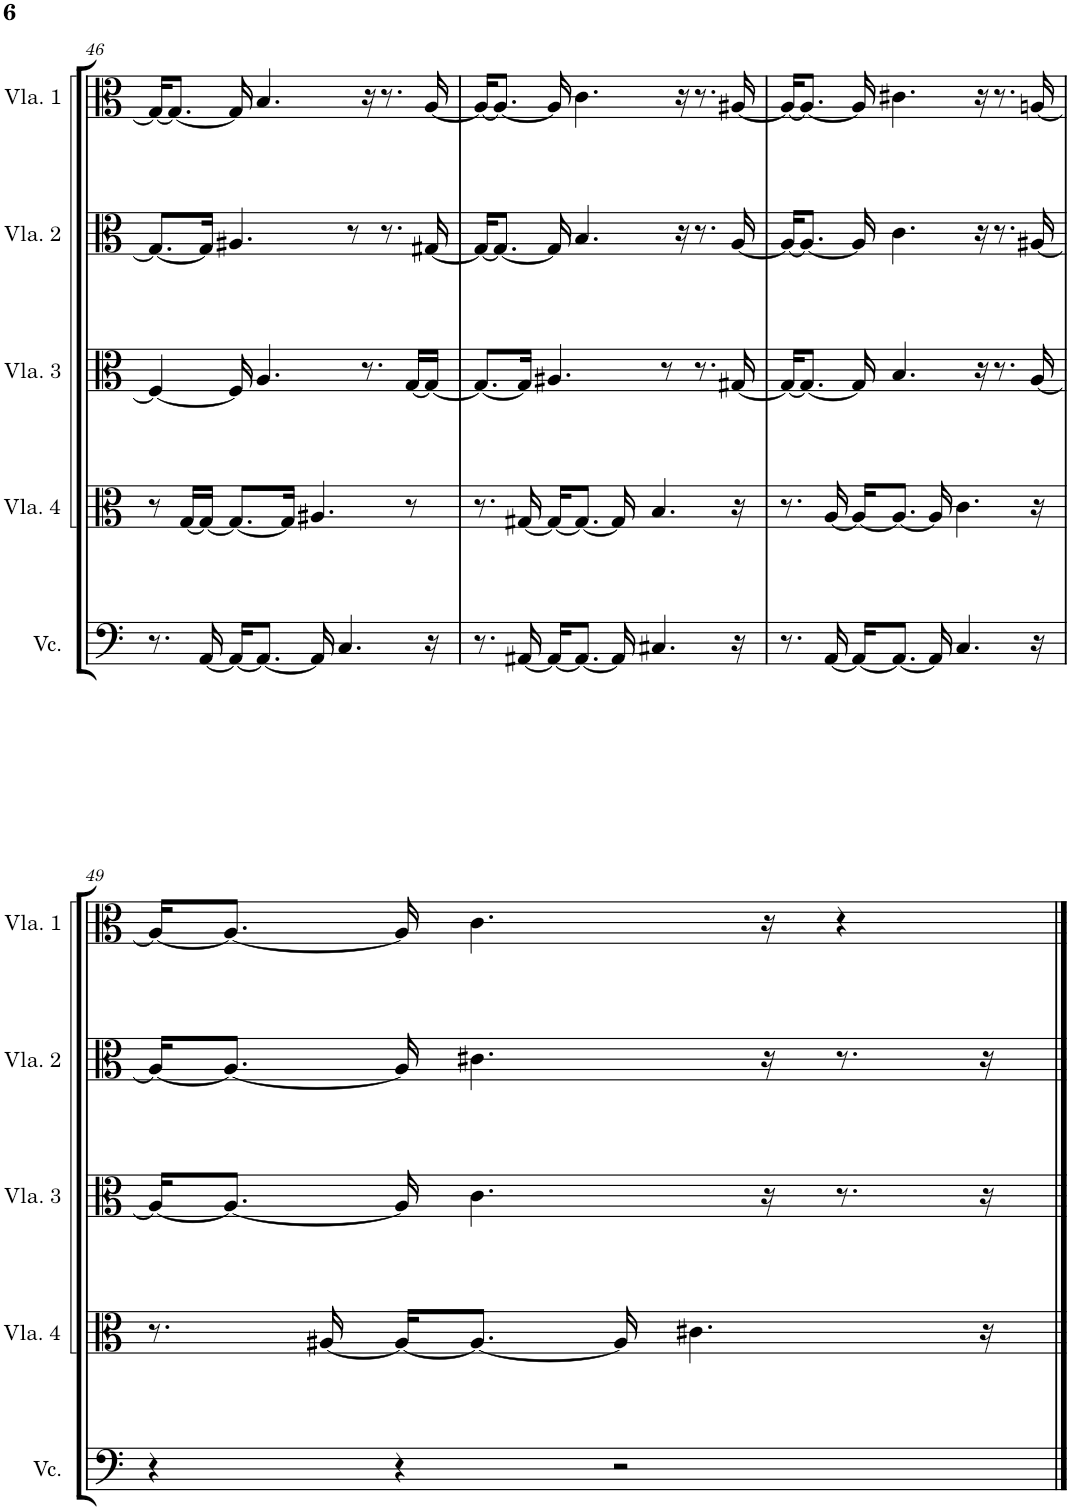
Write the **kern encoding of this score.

**kern	**kern	**kern	**kern	**kern
*part5	*part4	*part3	*part2	*part1
*staff5	*staff4	*staff3	*staff2	*staff1
*I"Violoncelo	*I"Viola 4	*I"Viola 3	*I"Viola 2	*I"Viola 1
*I'Vc.	*I'Vla. 4	*I'Vla. 3	*I'Vla. 2	*I'Vla. 1
!!LO:PB:g=z
*clefF4	*clefC3	*clefC3	*clefC3	*clefC3
*k[]	*k[]	*k[]	*k[]	*k[]
*M4/4	*M4/4	*M4/4	*M4/4	*M4/4
=46	=46	=46	=46	=46
8.r	8r	4F#/_	8.G/L_	16G#/KL_
.	.	.	.	8.G#/J_
.	[16G/LL	.	.	.
[16AA/	16G/JJ_	.	16G/Jk]	.
16AA/KL_	8.G/L_	16F#/]	4.A#X/	16G#/]
8.AA/J_	.	4.A/	.	4.B/
.	16G/Jk]	.	.	.
16AA/]	4.A#X/	.	.	.
4.C/	.	.	.	.
.	.	.	8r	.
.	.	8.r	.	16r
.	.	.	8.r	8.r
.	8r	[16G/LL	.	.
16r	.	16G/JJ_	[16G#X/	[16A/
=47	=47	=47	=47	=47
8.r	8.r	8.G/L_	16G#/KL_	16A/KL_
.	.	.	8.G#/J_	8.A/J_
[16AA#X/	[16G#X/	16G/Jk]	.	.
16AA#/KL_	16G#/KL_	4.A#X/	16G#/]	16A/]
8.AA#/J_	8.G#/J_	.	4.B/	4.c\
16AA#/]	16G#/]	.	.	.
4.C#X/	4.B/	.	.	.
.	.	8r	.	.
.	.	.	16r	16r
.	.	8.r	8.r	8.r
16r	16r	[16G#X/	[16A/	[16A#X/
=48	=48	=48	=48	=48
8.r	8.r	16G#/KL_	16A/KL_	16A#/KL_
.	.	8.G#/J_	8.A/J_	8.A#/J_
[16AA/	[16A/	.	.	.
16AA/KL_	16A/KL_	16G#/]	16A/]	16A#/]
8.AA/J_	8.A/J_	4.B/	4.c\	4.c#X\
16AA/]	16A/]	.	.	.
4.C/	4.c\	.	.	.
.	.	16r	16r	16r
.	.	8.r	8.r	8.r
16r	16r	[16A/	[16A#X/	[16An/
!!LO:LB:g=z
=49	=49	=49	=49	=49
4r	8.r	16A/KL_	16A#/KL_	16A/KL_
.	.	8.A/J_	8.A#/J_	8.A/J_
.	[16A#X/	.	.	.
4r	16A#/KL_	16A/]	16A#/]	16A/]
.	8.A#/J_	4.c\	4.c#X\	4.c\
2r	16A#/]	.	.	.
.	4.c#X\	.	.	.
.	.	16r	16r	16r
.	.	8.r	8.r	4r
.	16r	16r	16r	.
==	==	==	==	==
*-	*-	*-	*-	*-
